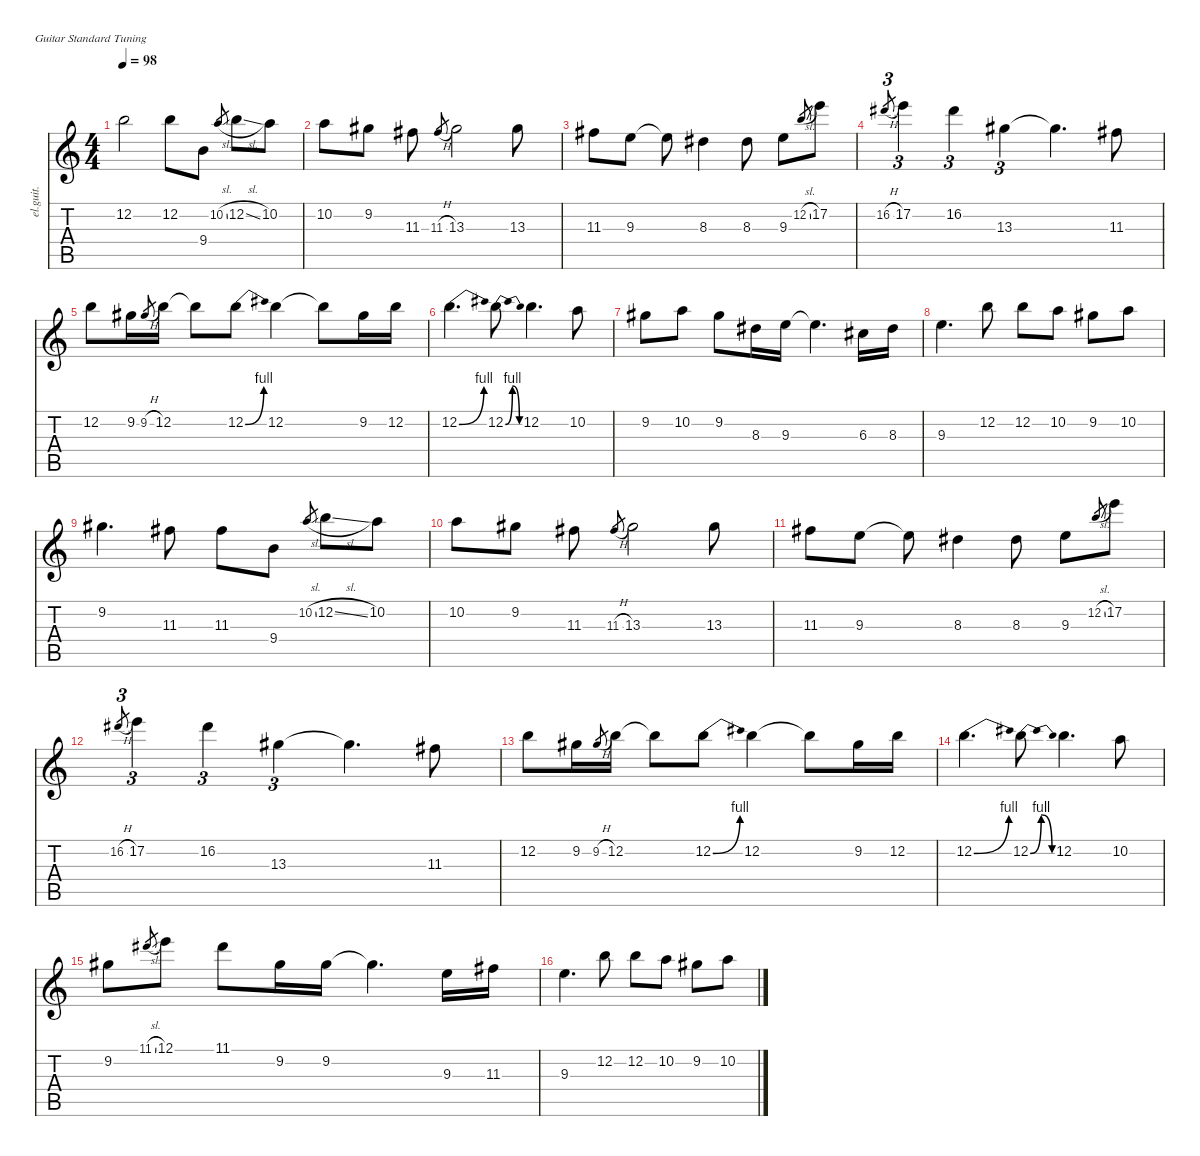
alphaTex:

\defaultSystemsLayout 4
\hideDynamics
\bracketExtendMode nobrackets
\otherSystemsTrackNameOrientation horizontal
\track ("Clean Guitar" "el.guit.") {instrument electricguitarclean}
\staff {score tabs}
\tuning (E4 B3 G3 D3 A2 E2)
\ts (4 4)
\tempo 98
\clef g2
\ks c
12.2{t}.2{dy mf} 12.2.8 9.4.8 10.2{sl}.8{gr} 12.2{sl}.8 10.2.8 |
10.2.8 9.2.8 11.3.8 11.3{h}.8{gr} 13.3.2 13.3.8 |
11.3.8 9.3.8 9.3{t}.8 8.3.4 8.3.8 9.3.8 12.2{sl}.8{gr} 17.2.8 |
16.2{h}.8{tu (3 2) gr} 17.2.4{tu (3 2)} 16.2.4{tu (3 2)} 13.3.4{tu (3 2)} 13.3{t}.4{d} 11.3.8 |
12.2.8 9.2.16 9.2{h}.8{gr} 12.2.16 12.2{t}.8 12.2{be (bend 0 0 15 4)}.8 12.2.4 12.2{t}.8 9.2.16 12.2.16 |
12.2{be (bend 0 0 15 4)}.4{d} 12.2{be (bendrelease 0 0 10.2 4 12 4 30 0)}.8 12.2.4{d} 10.2.8 |
9.2.8 10.2.8 9.2.8 8.3.16 9.3.16 9.3{t}.4{d} 6.3.16 8.3.16 |
9.3.4{d} 12.2.8 12.2.8 10.2.8 9.2.8 10.2.8 |
9.2.4{d} 11.3.8 11.3.8 9.4.8 10.2{sl}.8{gr} 12.2{sl}.8 10.2.8 |
10.2.8 9.2.8 11.3.8 11.3{h}.8{gr} 13.3.2 13.3.8 |
11.3.8 9.3.8 9.3{t}.8 8.3.4 8.3.8 9.3.8 12.2{sl}.8{gr} 17.2.8 |
16.2{h}.8{tu (3 2) gr} 17.2.4{tu (3 2)} 16.2.4{tu (3 2)} 13.3.4{tu (3 2)} 13.3{t}.4{d} 11.3.8 |
12.2.8 9.2.16 9.2{h}.8{gr} 12.2.16 12.2{t}.8 12.2{be (bend 0 0 15 4)}.8 12.2.4 12.2{t}.8 9.2.16 12.2.16 |
12.2{be (bend 0 0 15 4)}.4{d} 12.2{be (bendrelease 0 0 10.2 4 12 4 30 0)}.8 12.2.4{d} 10.2.8 |
9.2.8 11.1{sl}.8{gr} 12.1.8 11.1.8 9.2.16 9.2.16 9.2{t}.4{d} 9.3.16 11.3.16 |
9.3.4{d} 12.2.8 12.2.8 10.2.8 9.2.8 10.2.8
